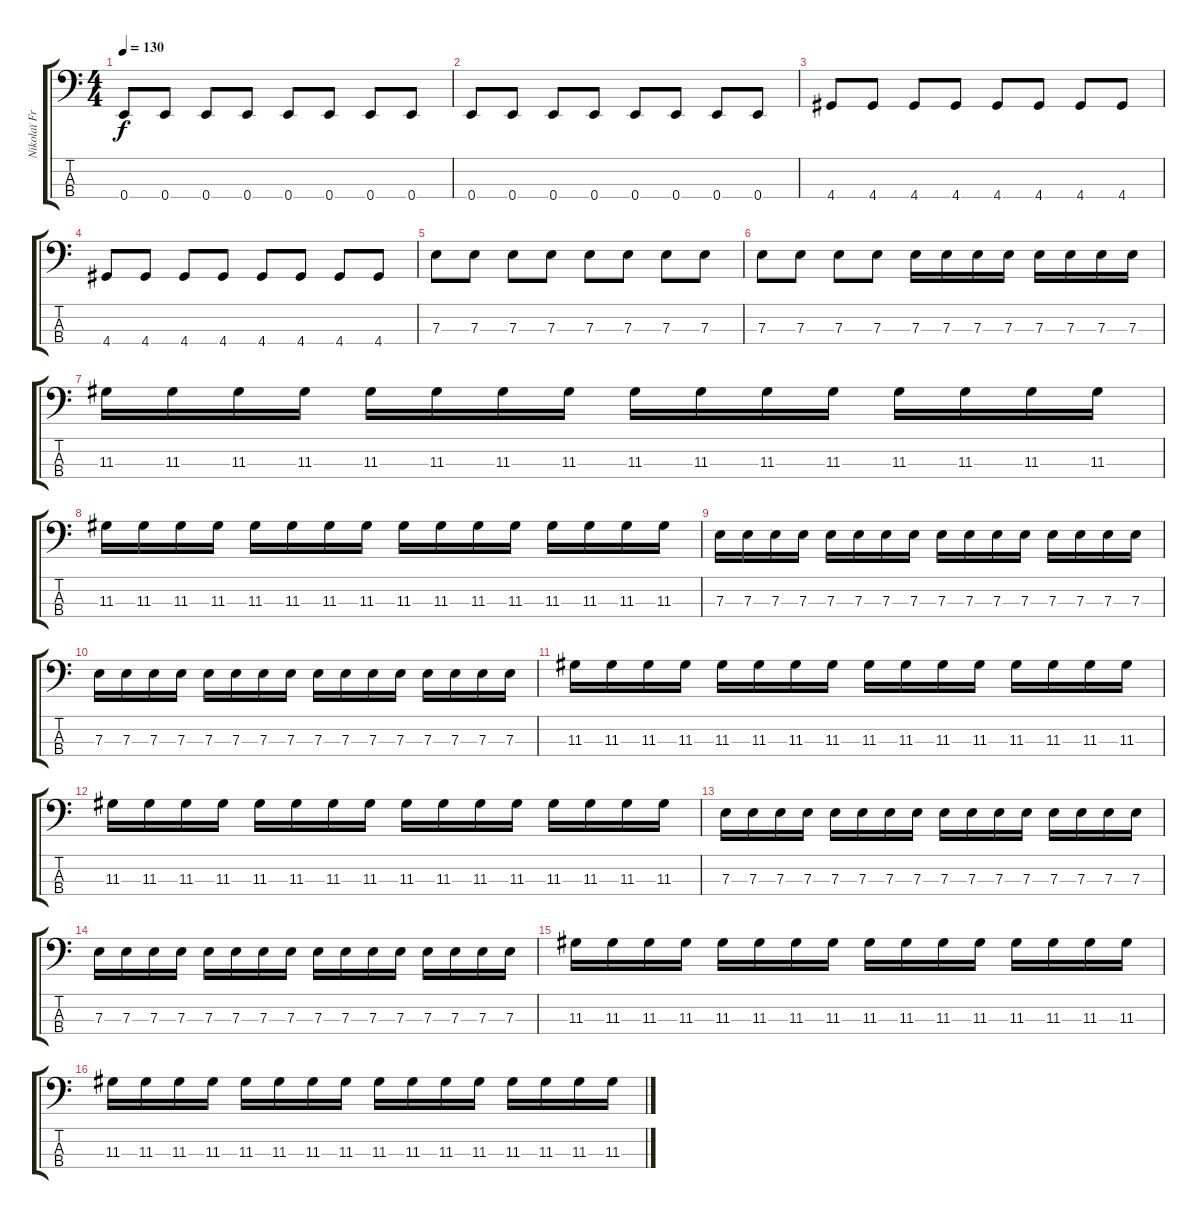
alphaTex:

\track ("Nikolaï Fraiture" "Nikolaï Fr") {instrument electricbassfinger}
\staff {score tabs}
\tuning (G2 D2 A1 E1) {hide}
\ts (4 4)
\tempo 130
\clef f4
\ks c
0.4.8{dy f} 0.4.8 0.4.8 0.4.8 0.4.8 0.4.8 0.4.8 0.4.8 |
0.4.8 0.4.8 0.4.8 0.4.8 0.4.8 0.4.8 0.4.8 0.4.8 |
4.4.8 4.4.8 4.4.8 4.4.8 4.4.8 4.4.8 4.4.8 4.4.8 |
4.4.8 4.4.8 4.4.8 4.4.8 4.4.8 4.4.8 4.4.8 4.4.8 |
7.3.8 7.3.8 7.3.8 7.3.8 7.3.8 7.3.8 7.3.8 7.3.8 |
7.3.8 7.3.8 7.3.8 7.3.8 7.3.16 7.3.16 7.3.16 7.3.16 7.3.16 7.3.16 7.3.16 7.3.16 |
11.3.16 11.3.16 11.3.16 11.3.16 11.3.16 11.3.16 11.3.16 11.3.16 11.3.16 11.3.16 11.3.16 11.3.16 11.3.16 11.3.16 11.3.16 11.3.16 |
11.3.16 11.3.16 11.3.16 11.3.16 11.3.16 11.3.16 11.3.16 11.3.16 11.3.16 11.3.16 11.3.16 11.3.16 11.3.16 11.3.16 11.3.16 11.3.16 |
7.3.16 7.3.16 7.3.16 7.3.16 7.3.16 7.3.16 7.3.16 7.3.16 7.3.16 7.3.16 7.3.16 7.3.16 7.3.16 7.3.16 7.3.16 7.3.16 |
7.3.16 7.3.16 7.3.16 7.3.16 7.3.16 7.3.16 7.3.16 7.3.16 7.3.16 7.3.16 7.3.16 7.3.16 7.3.16 7.3.16 7.3.16 7.3.16 |
11.3.16 11.3.16 11.3.16 11.3.16 11.3.16 11.3.16 11.3.16 11.3.16 11.3.16 11.3.16 11.3.16 11.3.16 11.3.16 11.3.16 11.3.16 11.3.16 |
11.3.16 11.3.16 11.3.16 11.3.16 11.3.16 11.3.16 11.3.16 11.3.16 11.3.16 11.3.16 11.3.16 11.3.16 11.3.16 11.3.16 11.3.16 11.3.16 |
7.3.16 7.3.16 7.3.16 7.3.16 7.3.16 7.3.16 7.3.16 7.3.16 7.3.16 7.3.16 7.3.16 7.3.16 7.3.16 7.3.16 7.3.16 7.3.16 |
7.3.16 7.3.16 7.3.16 7.3.16 7.3.16 7.3.16 7.3.16 7.3.16 7.3.16 7.3.16 7.3.16 7.3.16 7.3.16 7.3.16 7.3.16 7.3.16 |
11.3.16 11.3.16 11.3.16 11.3.16 11.3.16 11.3.16 11.3.16 11.3.16 11.3.16 11.3.16 11.3.16 11.3.16 11.3.16 11.3.16 11.3.16 11.3.16 |
11.3.16 11.3.16 11.3.16 11.3.16 11.3.16 11.3.16 11.3.16 11.3.16 11.3.16 11.3.16 11.3.16 11.3.16 11.3.16 11.3.16 11.3.16 11.3.16
